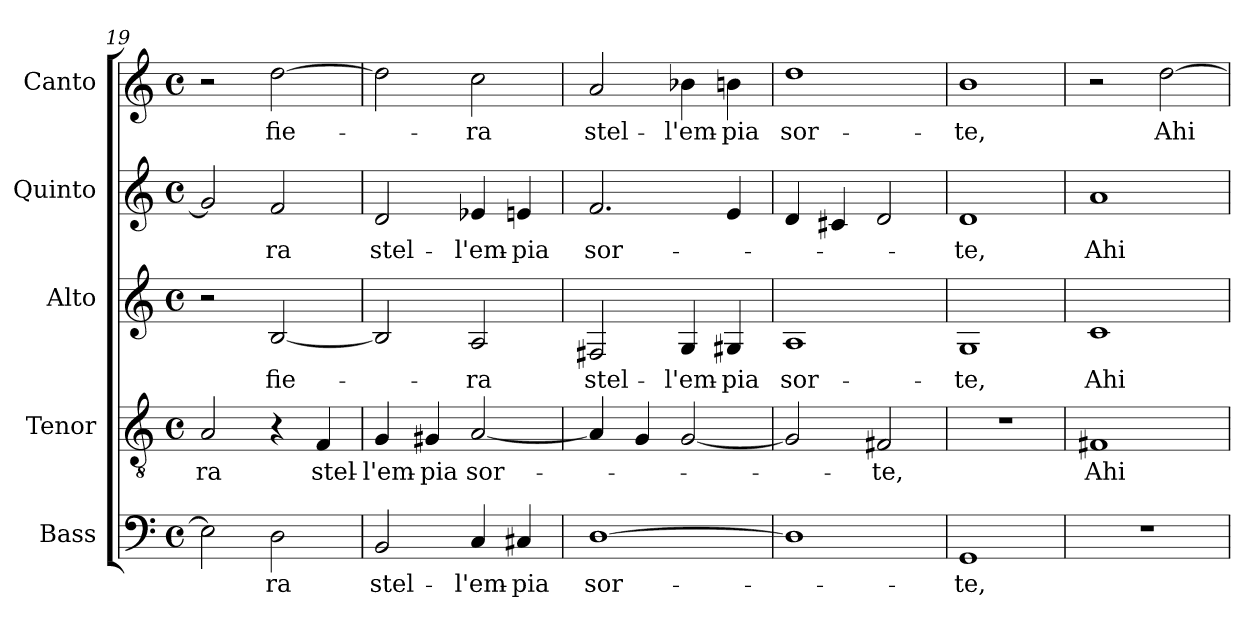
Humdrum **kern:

**kern	**text	**kern	**text	**kern	**text	**kern	**text	**kern	**text
*part5	*part5	*part4	*part4	*part3	*part3	*part2	*part2	*part1	*part1
*staff5	*staff5	*staff4	*staff4	*staff3	*staff3	*staff2	*staff2	*staff1	*staff1
*I"Bass	*	*I"Tenor	*	*I"Alto	*	*I"Quinto	*	*I"Canto	*
*I'B.	*	*I'T.	*	*I'A.	*	*	*	*	*
*clefF4	*	*clefGv2	*	*clefG2	*	*clefG2	*	*clefG2	*
*	*	*ITrd7c12	*	*	*	*	*	*	*
*k[]	*	*k[]	*	*k[]	*	*k[]	*	*k[]	*
*C:	*	*C:	*	*C:	*	*C:	*	*C:	*
*M4/4	*	*M4/4	*	*M4/4	*	*M4/4	*	*M4/4	*
*met(c)	*	*met(c)	*	*met(c)	*	*met(c)	*	*met(c)	*
=19	=19	=19	=19	=19	=19	=19	=19	=19	=19
!	!	!	!LO:LY:b:color=#000000	!	!	!	!	!	!
2Ei\]	.	2AAi/	-ra	2r	.	2gi/]	.	2r	.
!	!LO:LY:b:color=#000000	!	!	!	!	!	!	!	!
!	!	!	!	!	!LO:LY:b:color=#000000	!	!	!	!
!	!	!	!	!	!	!	!LO:LY:b:color=#000000	!	!
!	!	!	!	!	!	!	!	!	!LO:LY:b:color=#000000
2Di\	-ra	4r	.	[<2Bi/	fie-	2fi/	-ra	[>2ddi\	fie-
!	!	!	!LO:LY:b:color=#000000	!	!	!	!	!	!
.	.	4FFi/	stel-	.	.	.	.	.	.
=20	=20	=20	=20	=20	=20	=20	=20	=20	=20
!	!LO:LY:b:color=#000000	!	!	!	!	!	!	!	!
!	!	!	!LO:LY:b:color=#000000	!	!	!	!	!	!
!	!	!	!	!	!	!	!LO:LY:b:color=#000000	!	!
2BBi/	stel-	4GGi/	-l'em-	2Bi/]	.	2di/	stel-	2ddi\]	.
!	!	!	!LO:LY:b:color=#000000	!	!	!	!	!	!
.	.	4GG#i/	-pia	.	.	.	.	.	.
!	!LO:LY:b:color=#000000	!	!	!	!	!	!	!	!
!	!	!	!LO:LY:b:color=#000000	!	!	!	!	!	!
!	!	!	!	!	!LO:LY:b:color=#000000	!	!	!	!
!	!	!	!	!	!	!	!LO:LY:b:color=#000000	!	!
!	!	!	!	!	!	!	!	!	!LO:LY:b:color=#000000
4Ci/	-l'em-	[<2AAi/	sor-	2Ai/	-ra	4e-Xi/	-l'em-	2cci\	-ra
!	!LO:LY:b:color=#000000	!	!	!	!	!	!	!	!
!	!	!	!	!	!	!	!LO:LY:b:color=#000000	!	!
4C#Xi/	-pia	.	.	.	.	4eni/	-pia	.	.
=21	=21	=21	=21	=21	=21	=21	=21	=21	=21
!	!LO:LY:b:color=#000000	!	!	!	!	!	!	!	!
!	!	!	!	!	!LO:LY:b:color=#000000	!	!	!	!
!	!	!	!	!	!	!	!LO:LY:b:color=#000000	!	!
!	!	!	!	!	!	!	!	!	!LO:LY:b:color=#000000
[>1Di	sor-	4AAi/]	.	2F#Xi/	stel-	2.fi/	sor-	2ai/	stel-
.	.	4GGi/	.	.	.	.	.	.	.
!	!	!	!	!	!LO:LY:b:color=#000000	!	!	!	!
!	!	!	!	!	!	!	!	!	!LO:LY:b:color=#000000
.	.	[<2GGi/	.	4Gi/	-l'em-	.	.	4b-Xi\	-l'em-
!	!	!	!	!	!LO:LY:b:color=#000000	!	!	!	!
!	!	!	!	!	!	!	!	!	!LO:LY:b:color=#000000
.	.	.	.	4G#i/	-pia	4ei/	.	4bni\	-pia
!!LO:LB:g=z
=22	=22	=22	=22	=22	=22	=22	=22	=22	=22
!	!	!	!	!	!LO:LY:b:color=#000000	!	!	!	!
!	!	!	!	!	!	!	!	!	!LO:LY:b:color=#000000
1Di]	.	2GGi/]	.	1Ai	sor-	4di/	.	1ddi	sor-
.	.	.	.	.	.	4c#Xi/	.	.	.
!	!	!	!LO:LY:b:color=#000000	!	!	!	!	!	!
.	.	2FF#Xi/	-te,	.	.	2di/	.	.	.
=23	=23	=23	=23	=23	=23	=23	=23	=23	=23
!	!LO:LY:b:color=#000000	!	!	!	!	!	!	!	!
!	!	!	!	!	!LO:LY:b:color=#000000	!	!	!	!
!	!	!	!	!	!	!	!LO:LY:b:color=#000000	!	!
!	!	!	!	!	!	!	!	!	!LO:LY:b:color=#000000
1GGi	-te,	1r	.	1Gi	-te,	1di	-te,	1bi	-te,
=24	=24	=24	=24	=24	=24	=24	=24	=24	=24
!	!	!	!LO:LY:b:color=#000000	!	!	!	!	!	!
!	!	!	!	!	!LO:LY:b:color=#000000	!	!	!	!
!	!	!	!	!	!	!	!LO:LY:b:color=#000000	!	!
1r	.	1FF#Xi	Ahi	1ci	Ahi	1ai	Ahi	2r	.
!	!	!	!	!	!	!	!	!	!LO:LY:b:color=#000000
.	.	.	.	.	.	.	.	[>2ddi\	Ahi
=	=	=	=	=	=	=	=	=	=
*-	*-	*-	*-	*-	*-	*-	*-	*-	*-
